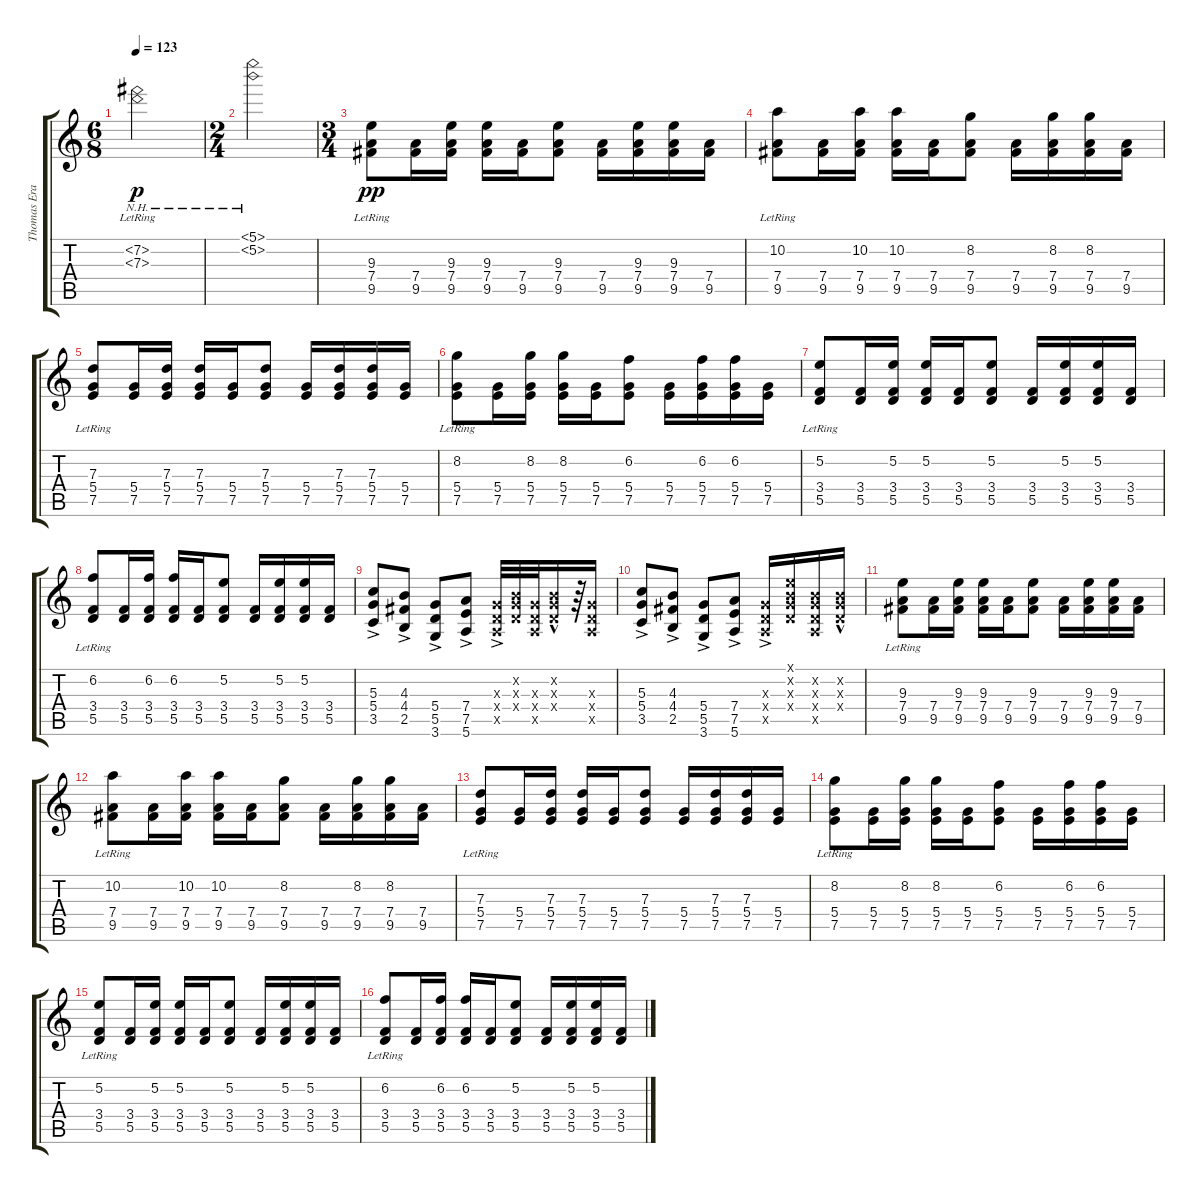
\track ("Thomas Erak" "Thomas Era") {instrument distortionguitar}
\staff {score tabs}
\tuning (E4 B3 G3 D3 A2 E2) {hide}
\ts (6 8)
\tempo 123
\clef g2
\ks c
(7.2{nh lr} 7.3{nh lr}).2{dy p} |
\ts (2 4)
(5.1{nh} 5.2{nh}).2 |
\ts (3 4)
(9.3{lr} 7.4{lr} 9.5{lr}).8{dy pp} (7.4 9.5).16 (9.3 7.4 9.5).16 (9.3 7.4 9.5).16 (7.4 9.5).16 (9.3 7.4 9.5).8 (7.4 9.5).16 (9.3 7.4 9.5).16 (9.3 7.4 9.5).16 (7.4 9.5).16 |
(10.2 7.4{lr} 9.5{lr}).8 (7.4 9.5).16 (10.2 7.4 9.5).16 (10.2 7.4 9.5).16 (7.4 9.5).16 (8.2 7.4 9.5).8 (7.4 9.5).16 (8.2 7.4 9.5).16 (8.2 7.4 9.5).16 (7.4 9.5).16 |
(7.3{lr} 5.4{lr} 7.5{lr}).8 (5.4 7.5).16 (7.3 5.4 7.5).16 (7.3 5.4 7.5).16 (5.4 7.5).16 (7.3 5.4 7.5).8 (5.4 7.5).16 (7.3 5.4 7.5).16 (7.3 5.4 7.5).16 (5.4 7.5).16 |
(8.2 5.4{lr} 7.5{lr}).8 (5.4 7.5).16 (8.2 5.4 7.5).16 (8.2 5.4 7.5).16 (5.4 7.5).16 (6.2 5.4 7.5).8 (5.4 7.5).16 (6.2 5.4 7.5).16 (6.2 5.4 7.5).16 (5.4 7.5).16 |
(5.2 3.4{lr} 5.5{lr}).8 (3.4 5.5).16 (5.2 3.4 5.5).16 (5.2 3.4 5.5).16 (3.4 5.5).16 (5.2 3.4 5.5).8 (3.4 5.5).16 (5.2 3.4 5.5).16 (5.2 3.4 5.5).16 (3.4 5.5).16 |
(6.2 3.4{lr} 5.5{lr}).8 (3.4 5.5).16 (6.2 3.4 5.5).16 (6.2 3.4 5.5).16 (3.4 5.5).16 (5.2 3.4 5.5).8 (3.4 5.5).16 (5.2 3.4 5.5).16 (5.2 3.4 5.5).16 (3.4 5.5).16 |
(5.3{ac} 5.4{ac} 3.5{ac}).8 (4.3{ac} 4.4{ac} 2.5{ac}).8 (5.4{ac} 5.5{ac} 3.6{ac}).8 (7.4{ac} 7.5{ac} 5.6{ac}).8 (0.3{x} 0.4{ac x} 0.5{x}).32 (0.2{x} 0.3{x} 0.4{x}).32 (0.3{x} 0.4{x} 0.5{x}).32 (0.2{x} 0.3{hac x} 0.4{hac x}).16 r.64 (0.3{x} 0.4{x} 0.5{x}).16 |
(5.3{ac} 5.4{ac} 3.5{ac}).8 (4.3{ac} 4.4{ac} 2.5{ac}).8 (5.4{ac} 5.5{ac} 3.6{ac}).8 (7.4{ac} 7.5{ac} 5.6{ac}).8 (0.3{x} 0.4{ac x} 0.5{x}).16 (0.1{x} 0.2{x} 0.3{x} 0.4{x}).16 (0.2{x} 0.3{x} 0.4{x} 0.5{x}).16 (0.2{x} 0.3{hac x} 0.4{hac x}).16 |
(9.3{lr} 7.4{lr} 9.5{lr}).8 (7.4 9.5).16 (9.3 7.4 9.5).16 (9.3 7.4 9.5).16 (7.4 9.5).16 (9.3 7.4 9.5).8 (7.4 9.5).16 (9.3 7.4 9.5).16 (9.3 7.4 9.5).16 (7.4 9.5).16 |
(10.2 7.4{lr} 9.5{lr}).8 (7.4 9.5).16 (10.2 7.4 9.5).16 (10.2 7.4 9.5).16 (7.4 9.5).16 (8.2 7.4 9.5).8 (7.4 9.5).16 (8.2 7.4 9.5).16 (8.2 7.4 9.5).16 (7.4 9.5).16 |
(7.3{lr} 5.4{lr} 7.5{lr}).8 (5.4 7.5).16 (7.3 5.4 7.5).16 (7.3 5.4 7.5).16 (5.4 7.5).16 (7.3 5.4 7.5).8 (5.4 7.5).16 (7.3 5.4 7.5).16 (7.3 5.4 7.5).16 (5.4 7.5).16 |
(8.2 5.4{lr} 7.5{lr}).8 (5.4 7.5).16 (8.2 5.4 7.5).16 (8.2 5.4 7.5).16 (5.4 7.5).16 (6.2 5.4 7.5).8 (5.4 7.5).16 (6.2 5.4 7.5).16 (6.2 5.4 7.5).16 (5.4 7.5).16 |
(5.2 3.4{lr} 5.5{lr}).8 (3.4 5.5).16 (5.2 3.4 5.5).16 (5.2 3.4 5.5).16 (3.4 5.5).16 (5.2 3.4 5.5).8 (3.4 5.5).16 (5.2 3.4 5.5).16 (5.2 3.4 5.5).16 (3.4 5.5).16 |
(6.2 3.4{lr} 5.5{lr}).8 (3.4 5.5).16 (6.2 3.4 5.5).16 (6.2 3.4 5.5).16 (3.4 5.5).16 (5.2 3.4 5.5).8 (3.4 5.5).16 (5.2 3.4 5.5).16 (5.2 3.4 5.5).16 (3.4 5.5).16
